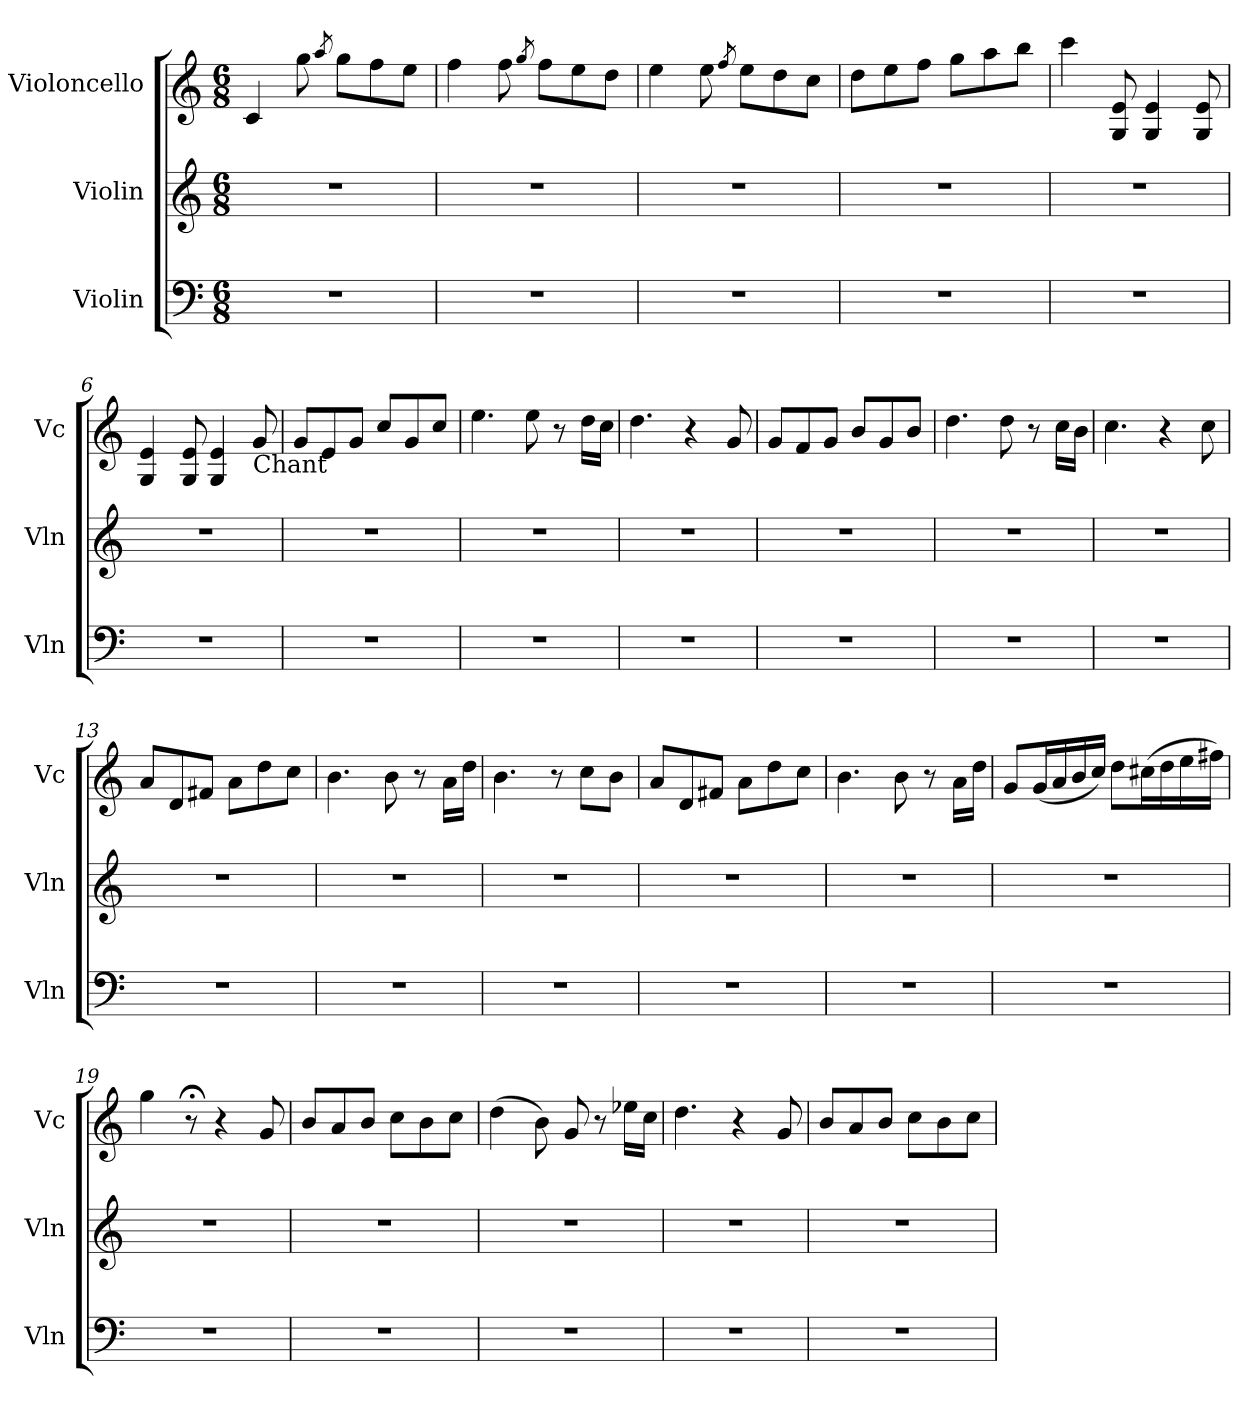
**kern	**kern	**kern
*part3	*part2	*part1
*staff3	*staff2	*staff1
*I"Violin	*I"Violin	*I"Violoncello
*I'Vln	*I'Vln	*I'Vc
*clefF4	*clefG2	*clefG2
*k[]	*k[]	*k[]
*M6/8	*M6/8	*M6/8
=1	=1	=1
2.r	2.r	4c/
.	.	8gg\
.	.	8qaa/
.	.	8gg\L
.	.	8ff\
.	.	8ee\J
=2	=2	=2
2.r	2.r	4ff\
.	.	8ff\
.	.	8qgg/
.	.	8ff\L
.	.	8ee\
.	.	8dd\J
=3	=3	=3
2.r	2.r	4ee\
.	.	8ee\
.	.	8qff/
.	.	8ee\L
.	.	8dd\
.	.	8cc\J
=4	=4	=4
2.r	2.r	8dd\L
.	.	8ee\
.	.	8ff\J
.	.	8gg\L
.	.	8aa\
.	.	8bb\J
=5	=5	=5
2.r	2.r	4ccc\
.	.	8G/ 8e/
.	.	4G/ 4e/
.	.	8G/ 8e/
!!LO:LB:g=z
=6	=6	=6
2.r	2.r	4G/ 4e/
.	.	8G/ 8e/
.	.	4G/ 4e/
!	!	!LO:TX:b:t=Chant
.	.	8g/
!!LO:LB:g=z
=7	=7	=7
2.r	2.r	8g/L
.	.	8e/
.	.	8g/J
.	.	8cc/L
.	.	8g/
.	.	8cc/J
=8	=8	=8
2.r	2.r	4.ee\
.	.	8ee\
.	.	8r
.	.	16dd\LL
.	.	16cc\JJ
=9	=9	=9
2.r	2.r	4.dd\
.	.	4r
.	.	8g/
=10	=10	=10
2.r	2.r	8g/L
.	.	8f/
.	.	8g/J
.	.	8b/L
.	.	8g/
.	.	8b/J
=11	=11	=11
2.r	2.r	4.dd\
.	.	8dd\
.	.	8r
.	.	16cc\LL
.	.	16b\JJ
=12	=12	=12
2.r	2.r	4.cc\
.	.	4r
.	.	8cc\
!!LO:LB:g=z
=13	=13	=13
2.r	2.r	8a/L
.	.	8d/
.	.	8f#X/J
.	.	8a\L
.	.	8dd\
.	.	8cc\J
=14	=14	=14
2.r	2.r	4.b\
.	.	8b\
.	.	8r
.	.	16a\LL
.	.	16dd\JJ
=15	=15	=15
2.r	2.r	4.b\
.	.	8r
.	.	8cc\L
.	.	8b\J
=16	=16	=16
2.r	2.r	8a/L
.	.	8d/
.	.	8f#X/J
.	.	8a\L
.	.	8dd\
.	.	8cc\J
=17	=17	=17
2.r	2.r	4.b\
.	.	8b\
.	.	8r
.	.	16a\LL
.	.	16dd\JJ
!!LO:PB:g=z
=18	=18	=18
2.r	2.r	8g/L
.	.	(<16g/L
.	.	16a/
.	.	16b/
.	.	16cc/JJ)
.	.	8dd\L
.	.	(>16cc#X\L
.	.	16dd\
.	.	16ee\
.	.	16ff#X\JJ)
=19	=19	=19
2.r	2.r	4gg\
.	.	8r;<
.	.	4r
.	.	8g/
=20	=20	=20
2.r	2.r	8b/L
.	.	8a/
.	.	8b/J
.	.	8cc\L
.	.	8b\
.	.	8cc\J
=21	=21	=21
2.r	2.r	(>4dd\
.	.	8b\)
.	.	8g/
.	.	8r
.	.	16ee-X\LL
.	.	16cc\JJ
=22	=22	=22
2.r	2.r	4.dd\
.	.	4r
.	.	8g/
!!LO:LB:g=z
=23	=23	=23
2.r	2.r	8b/L
.	.	8a/
.	.	8b/J
.	.	8cc\L
.	.	8b\
.	.	8cc\J
=	=	=
*-	*-	*-
